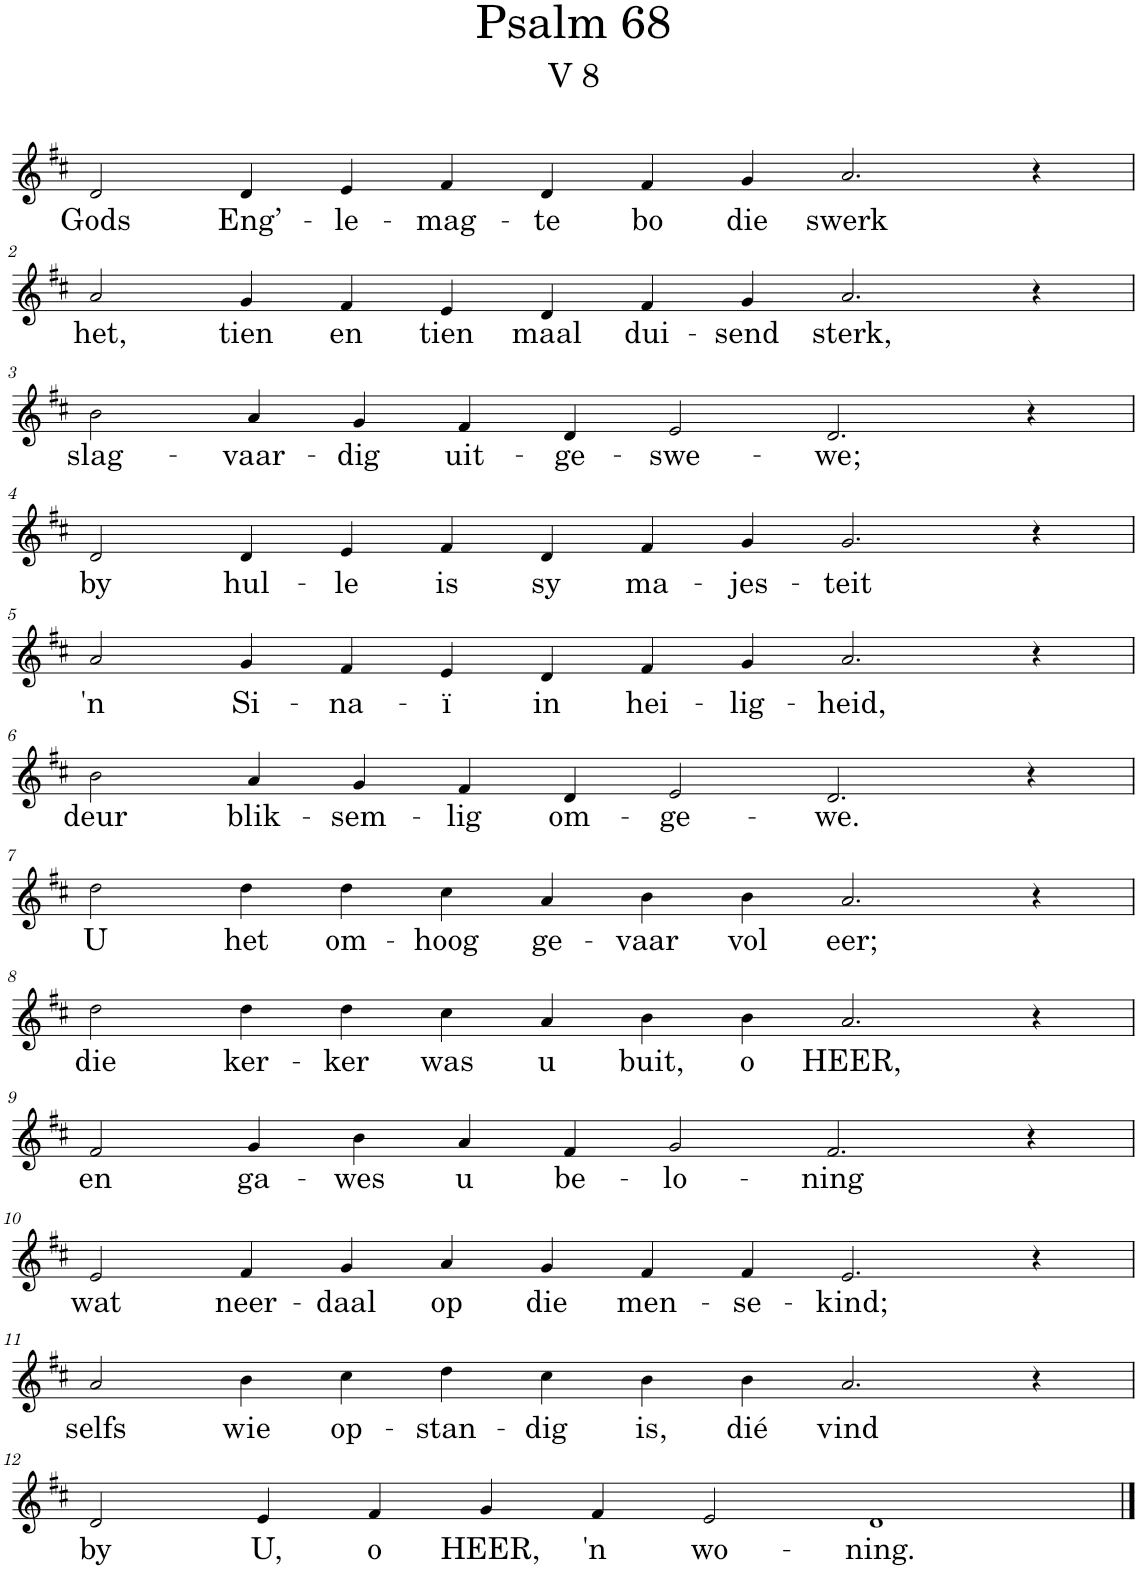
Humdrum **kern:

**kern	**text
*part1	*part1
*staff1	*staff1
*I"Pipe Organ	*
*I'Org.	*
*clefG2	*
*k[f#c#]	*
*M12/4	*
=1	=1
!	!LO:LY:b
2d/	Gods
!	!LO:LY:b
4d/	Eng’-
!	!LO:LY:b
4e/	-le-
!	!LO:LY:b
4f#/	-mag-
!	!LO:LY:b
4d/	-te
!	!LO:LY:b
4f#/	bo
!	!LO:LY:b
4g/	die
!	!LO:LY:b
2.a/	swerk
4r	.
!!LO:LB:g=z
=2	=2
!	!LO:LY:b
2a/	het,
!	!LO:LY:b
4g/	tien
!	!LO:LY:b
4f#/	en
!	!LO:LY:b
4e/	tien
!	!LO:LY:b
4d/	maal
!	!LO:LY:b
4f#/	dui-
!	!LO:LY:b
4g/	-send
!	!LO:LY:b
2.a/	sterk,
4r	.
!!LO:LB:g=z
=3	=3
!	!LO:LY:b
2b\	slag-
!	!LO:LY:b
4a/	-vaar-
!	!LO:LY:b
4g/	-dig
!	!LO:LY:b
4f#/	uit-
!	!LO:LY:b
4d/	-ge-
!	!LO:LY:b
2e/	-swe-
!	!LO:LY:b
2.d/	-we;
4r	.
!!LO:LB:g=z
=4	=4
!	!LO:LY:b
2d/	by
!	!LO:LY:b
4d/	hul-
!	!LO:LY:b
4e/	-le
!	!LO:LY:b
4f#/	is
!	!LO:LY:b
4d/	sy
!	!LO:LY:b
4f#/	ma-
!	!LO:LY:b
4g/	-jes-
!	!LO:LY:b
2.g/	-teit
4r	.
!!LO:LB:g=z
=5	=5
!	!LO:LY:b
2a/	'n
!	!LO:LY:b
4g/	Si-
!	!LO:LY:b
4f#/	-na-
!	!LO:LY:b
4e/	-ï
!	!LO:LY:b
4d/	in
!	!LO:LY:b
4f#/	hei-
!	!LO:LY:b
4g/	-lig-
!	!LO:LY:b
2.a/	-heid,
4r	.
!!LO:LB:g=z
=6	=6
!	!LO:LY:b
2b\	deur
!	!LO:LY:b
4a/	blik-
!	!LO:LY:b
4g/	-sem-
!	!LO:LY:b
4f#/	-lig
!	!LO:LY:b
4d/	om-
!	!LO:LY:b
2e/	-ge-
!	!LO:LY:b
2.d/	-we.
4r	.
!!LO:LB:g=z
=7	=7
!	!LO:LY:b
2dd\	U
!	!LO:LY:b
4dd\	het
!	!LO:LY:b
4dd\	om-
!	!LO:LY:b
4cc#\	-hoog
!	!LO:LY:b
4a/	ge-
!	!LO:LY:b
4b\	-vaar
!	!LO:LY:b
4b\	vol
!	!LO:LY:b
2.a/	eer;
4r	.
!!LO:LB:g=z
=8	=8
!	!LO:LY:b
2dd\	die
!	!LO:LY:b
4dd\	ker-
!	!LO:LY:b
4dd\	-ker
!	!LO:LY:b
4cc#\	was
!	!LO:LY:b
4a/	u
!	!LO:LY:b
4b\	buit,
!	!LO:LY:b
4b\	o
!	!LO:LY:b
2.a/	HEER,
4r	.
!!LO:LB:g=z
=9	=9
!	!LO:LY:b
2f#/	en
!	!LO:LY:b
4g/	ga-
!	!LO:LY:b
4b\	-wes
!	!LO:LY:b
4a/	u
!	!LO:LY:b
4f#/	be-
!	!LO:LY:b
2g/	-lo-
!	!LO:LY:b
2.f#/	-ning
4r	.
!!LO:LB:g=z
=10	=10
!	!LO:LY:b
2e/	wat
!	!LO:LY:b
4f#/	neer-
!	!LO:LY:b
4g/	-daal
!	!LO:LY:b
4a/	op
!	!LO:LY:b
4g/	die
!	!LO:LY:b
4f#/	men-
!	!LO:LY:b
4f#/	-se-
!	!LO:LY:b
2.e/	-kind;
4r	.
!!LO:LB:g=z
=11	=11
!	!LO:LY:b
2a/	selfs
!	!LO:LY:b
4b\	wie
!	!LO:LY:b
4cc#\	op-
!	!LO:LY:b
4dd\	-stan-
!	!LO:LY:b
4cc#\	-dig
!	!LO:LY:b
4b\	is,
!	!LO:LY:b
4b\	dié
!	!LO:LY:b
2.a/	vind
4r	.
!!LO:LB:g=z
=12	=12
!	!LO:LY:b
2d/	by
!	!LO:LY:b
4e/	U,
!	!LO:LY:b
4f#/	o
!	!LO:LY:b
4g/	HEER,
!	!LO:LY:b
4f#/	'n
!	!LO:LY:b
2e/	wo-
!	!LO:LY:b
1d	-ning.
==	==
*-	*-
